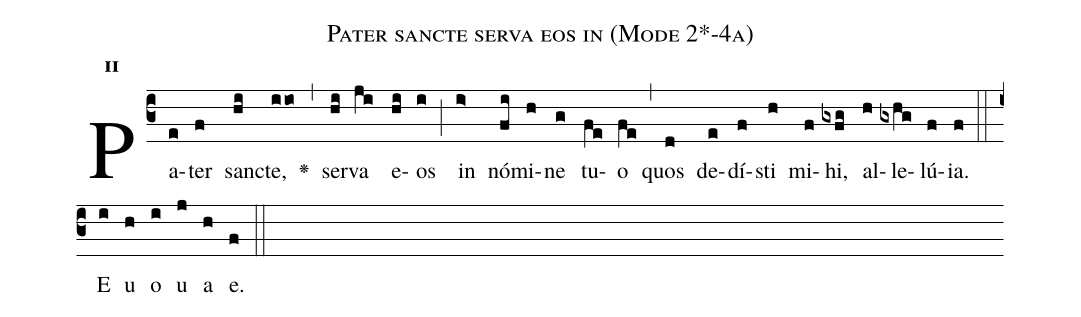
name:Pater sancte serva eos in (Mode 2*-4a);
office-part:Antiphona;
mode:2;
%%
initial-style: 1;
name: Pater sancte serva eos in
book: Antiphonae & Responsoria/Tomus II, p. 254;
occasion: Hebdomada VII Paschae Feria IV;
office-part: Laudes Ant E;
user-notes: ;
commentary: ;
annotation: 2*-4a;
centering-scheme: english;
fontsize: 12;
font: OFLSortsMillGoudy;
height: 11;
width: 4.5;
%%
(c3)Pa(e)ter(f) san(hi)cte,(iio) <v>\greheightstar</v>(,) ser(hi)va(ji) e(hi)os(i) (;) in(i>) nó(fi)mi(h)ne(g) tu(fe)o(fe) (,) quos(d) de(e)dí(f)sti(h) mi(f)hi,(gxfg) al(h)le(gxhg)lú(f)ia.(f) (::)
E(i) u(h) o(i) u(j) a(h) e.(f) (::)
